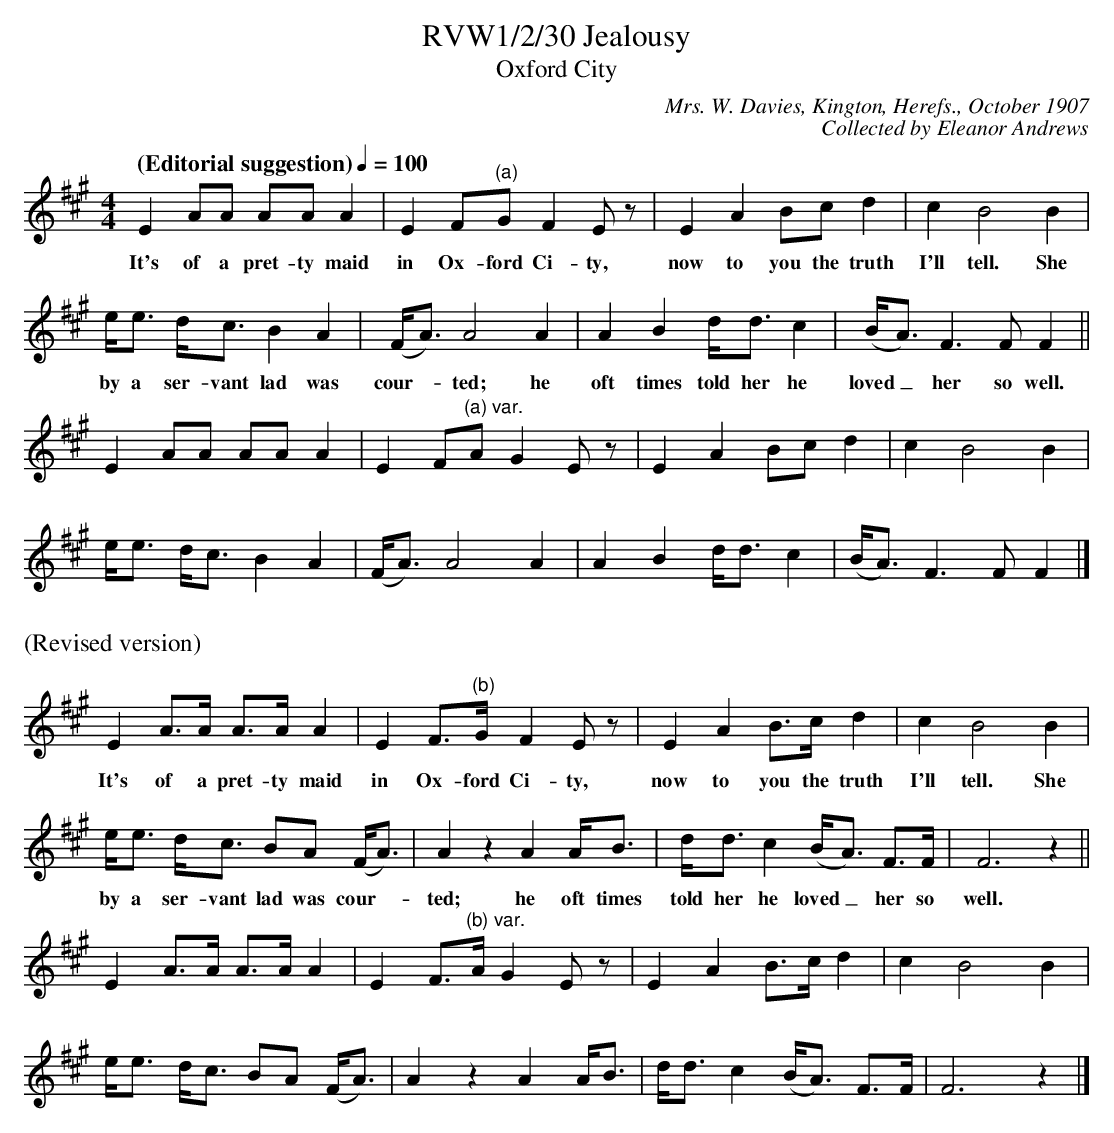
X:1
T:RVW1/2/30 Jealousy
T: Oxford City
C:Mrs. W. Davies, Kington, Herefs., October 1907
C:Collected by Eleanor Andrews
L:1/8
Q:"(Editorial suggestion)" 1/4=100
M:4/4
K:A
E2 AA AA A2 | E2 F"^(a)"G F2 E z | E2 A2 Bc d2 | c2 B4 B2 |
w: It's of a pret-ty maid in Ox-ford Ci-ty, now to you the truth I'll tell. She
e/2e3/2 d/2c3/2 B2 A2 | (F/2A3/2) A4 A2 | A2 B2 d/2d3/2 c2 | (B/2A3/2) F3 F F2 ||
w: by a ser-vant lad was cour-*ted; he oft times told her he loved_ her so well.
E2 AA AA A2 | E2 F"^(a) var."A G2 E z | E2 A2 Bc d2 | c2 B4 B2 |
e/2e3/2 d/2c3/2 B2 A2 | (F/2A3/2) A4 A2 | A2 B2 d/2d3/2 c2 | (B/2A3/2) F3 F F2 |]
%%text
%%text (Revised version)
%%text
E2 A3/2A/2 A3/2A/2 A2 | E2 F3/2"^(b)"G/2 F2 E z | E2 A2 B3/2c/2 d2 | c2 B4 B2 |
w: It's of a pret-ty maid in Ox-ford Ci-ty, now to you the truth I'll tell. She
e/2e3/2 d/2c3/2 BA (F/2A3/2) | A2 z2 A2 A/2B3/2 |  d/2d3/2 c2  (B/2A3/2) F3/2F/2 | F6 z2 ||
w: by a ser-vant lad was cour-*ted; he oft times told her he loved_ her so well.
E2 A3/2A/2 A3/2A/2 A2 | E2 F3/2"^(b) var."A/2 G2 E z | E2 A2 B3/2c/2 d2 | c2 B4 B2 |
e/2e3/2 d/2c3/2 BA (F/2A3/2) | A2 z2 A2 A/2B3/2 |  d/2d3/2 c2  (B/2A3/2) F3/2F/2 | F6 z2 |]
